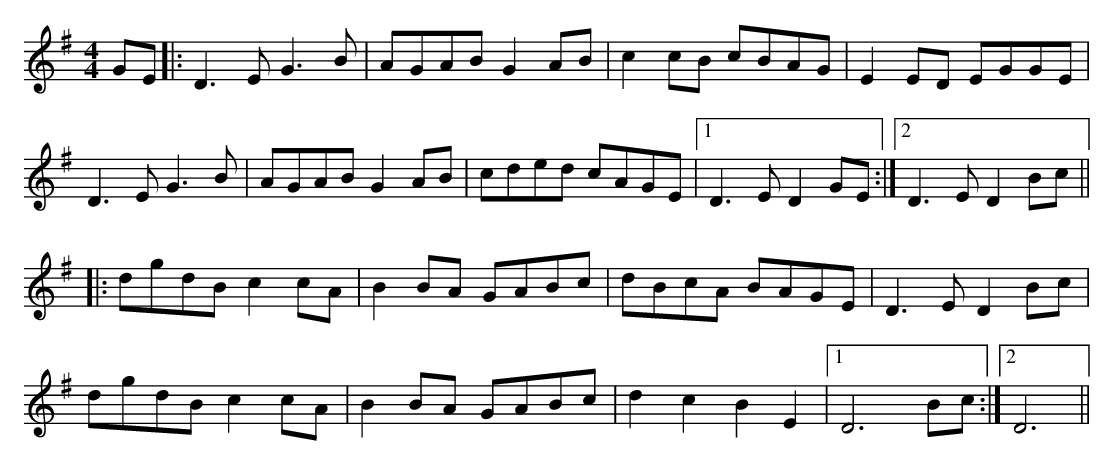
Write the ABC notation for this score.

X:1
M:4/4
K:Dmix
GE|:D3E G3B|AGAB G2AB|c2cB cBAG|E2ED EGGE|
D3E G3B|AGAB G2AB|cded cAGE|1 D3E D2GE:|2 D3E D2Bc||
|:dgdB c2cA|B2BA GABc|dBcA BAGE|D3E D2Bc|
dgdB c2cA|B2BA GABc|d2c2B2E2|1 D6Bc:|2 D6||
